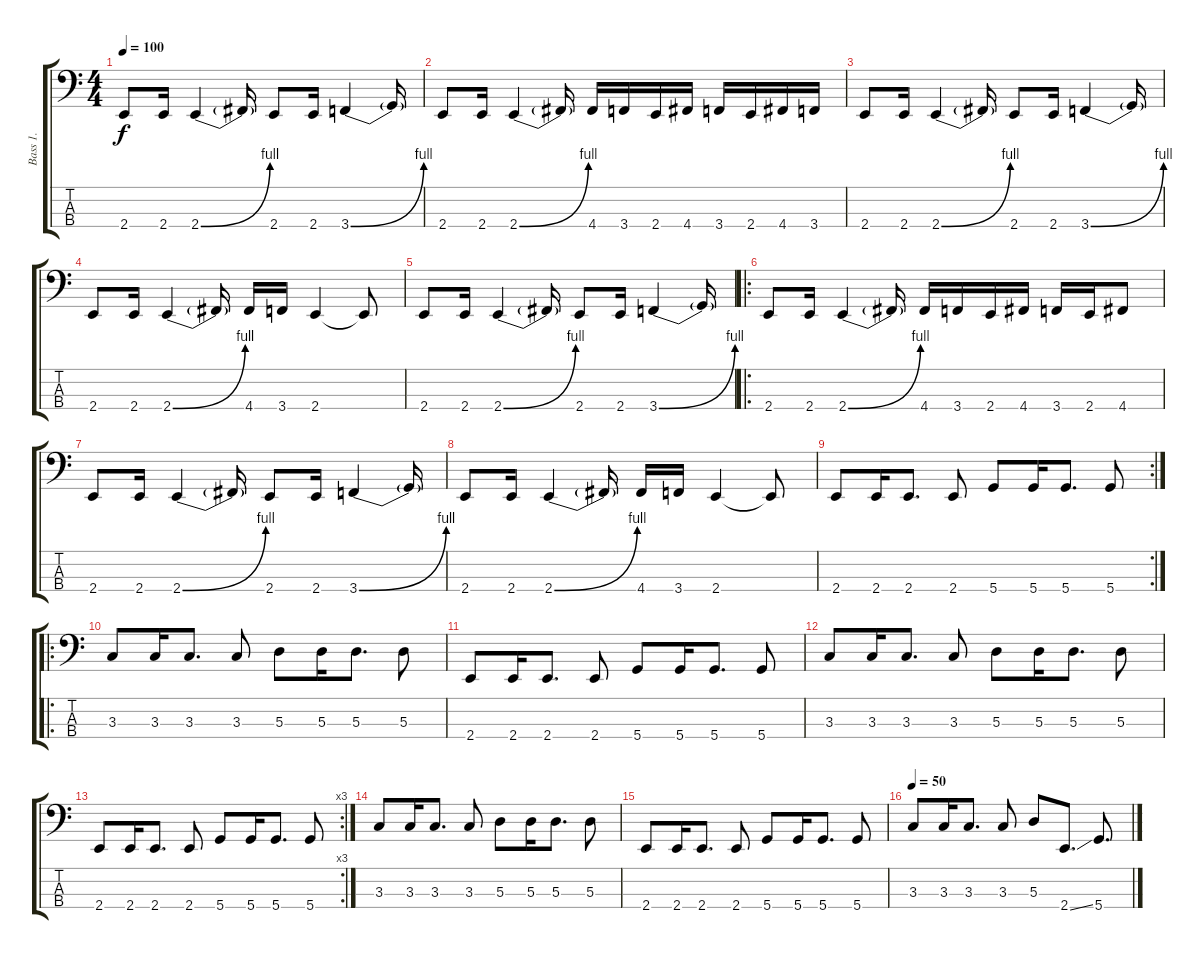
\track ("Bass 1." "Bass 1.") {instrument electricbassfinger}
\staff {score tabs}
\tuning (G2 D2 A1 D1) {hide}
\ts (4 4)
\tempo 100
\clef f4
\ks c
2.4.8{dy f} 2.4.16 2.4{be (bend 0 0 60 4)}.4 2.4{t}.16 2.4.8 2.4.16 3.4{be (bend 0 0 60 4)}.4 3.4{t}.16 |
2.4.8 2.4.16 2.4{be (bend 0 0 60 4)}.4 2.4{t}.16 4.4.16 3.4.16 2.4.16 4.4.16 3.4.16 2.4.16 4.4.16 3.4.16 |
2.4.8 2.4.16 2.4{be (bend 0 0 60 4)}.4 2.4{t}.16 2.4.8 2.4.16 3.4{be (bend 0 0 60 4)}.4 3.4{t}.16 |
2.4.8 2.4.16 2.4{be (bend 0 0 60 4)}.4 2.4{t}.16 4.4.16 3.4.16 2.4.4 2.4{t}.8 |
2.4.8 2.4.16 2.4{be (bend 0 0 60 4)}.4 2.4{t}.16 2.4.8 2.4.16 3.4{be (bend 0 0 60 4)}.4 3.4{t}.16 |
\ro
2.4.8 2.4.16 2.4{be (bend 0 0 60 4)}.4 2.4{t}.16 4.4.16 3.4.16 2.4.16 4.4.16 3.4.16 2.4.16 4.4.8 |
2.4.8 2.4.16 2.4{be (bend 0 0 60 4)}.4 2.4{t}.16 2.4.8 2.4.16 3.4{be (bend 0 0 60 4)}.4 3.4{t}.16 |
2.4.8 2.4.16 2.4{be (bend 0 0 60 4)}.4 2.4{t}.16 4.4.16 3.4.16 2.4.4 2.4{t}.8 |
\rc 2
2.4.8 2.4.16 2.4.8{d} 2.4.8 5.4.8 5.4.16 5.4.8{d} 5.4.8 |
\ro
3.3.8 3.3.16 3.3.8{d} 3.3.8 5.3.8 5.3.16 5.3.8{d} 5.3.8 |
2.4.8 2.4.16 2.4.8{d} 2.4.8 5.4.8 5.4.16 5.4.8{d} 5.4.8 |
3.3.8 3.3.16 3.3.8{d} 3.3.8 5.3.8 5.3.16 5.3.8{d} 5.3.8 |
\rc 3
2.4.8 2.4.16 2.4.8{d} 2.4.8 5.4.8 5.4.16 5.4.8{d} 5.4.8 |
3.3.8 3.3.16 3.3.8{d} 3.3.8 5.3.8 5.3.16 5.3.8{d} 5.3.8 |
2.4.8 2.4.16 2.4.8{d} 2.4.8 5.4.8 5.4.16 5.4.8{d} 5.4.8 |
\tempo 50
3.3.8 3.3.16 3.3.8{d} 3.3.8 5.3.8 2.4{ss}.8{d} 5.4.8{d}
